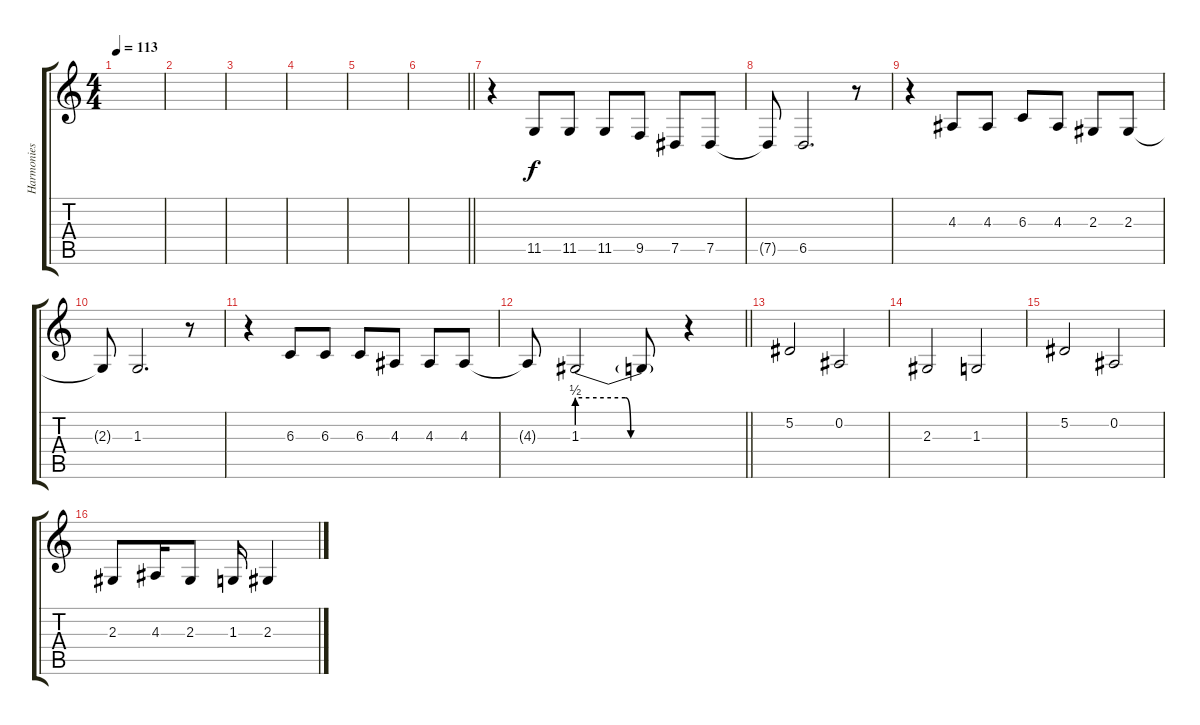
\track ("Harmonies 2" "Harmonies ") {instrument baritonesax}
\staff {score tabs}
\tuning (Eb4 Bb3 Gb3 Db3 Ab2 Db2) {hide}
\ts (4 4)
\tempo 113
\clef g2
\ks c
|
|
|
|
|
\barLineRight lightlight
|
\section ("" "")
r.4 11.5.8 11.5.8 11.5.8 9.5.8 7.5.8 7.5.8 |
7.5{t}.8 6.5.2{d} r.8 |
r.4 4.3.8 4.3.8 6.3.8 4.3.8 2.3.8 2.3.8 |
2.3{t}.8 1.3.2{d} r.8 |
r.4 6.3.8 6.3.8 6.3.8 4.3.8 4.3.8 4.3.8 |
\barLineRight lightlight
4.3{t}.8 1.3{be (custom 0 2 27 2 30 0 60 0)}.2 1.3{t}.8 r.4 |
\section ("" "")
5.2.2 0.2.2 |
2.3.2 1.3.2 |
5.2.2 0.2.2 |
2.3.8 4.3.16 2.3.8 1.3.16 2.3.4
